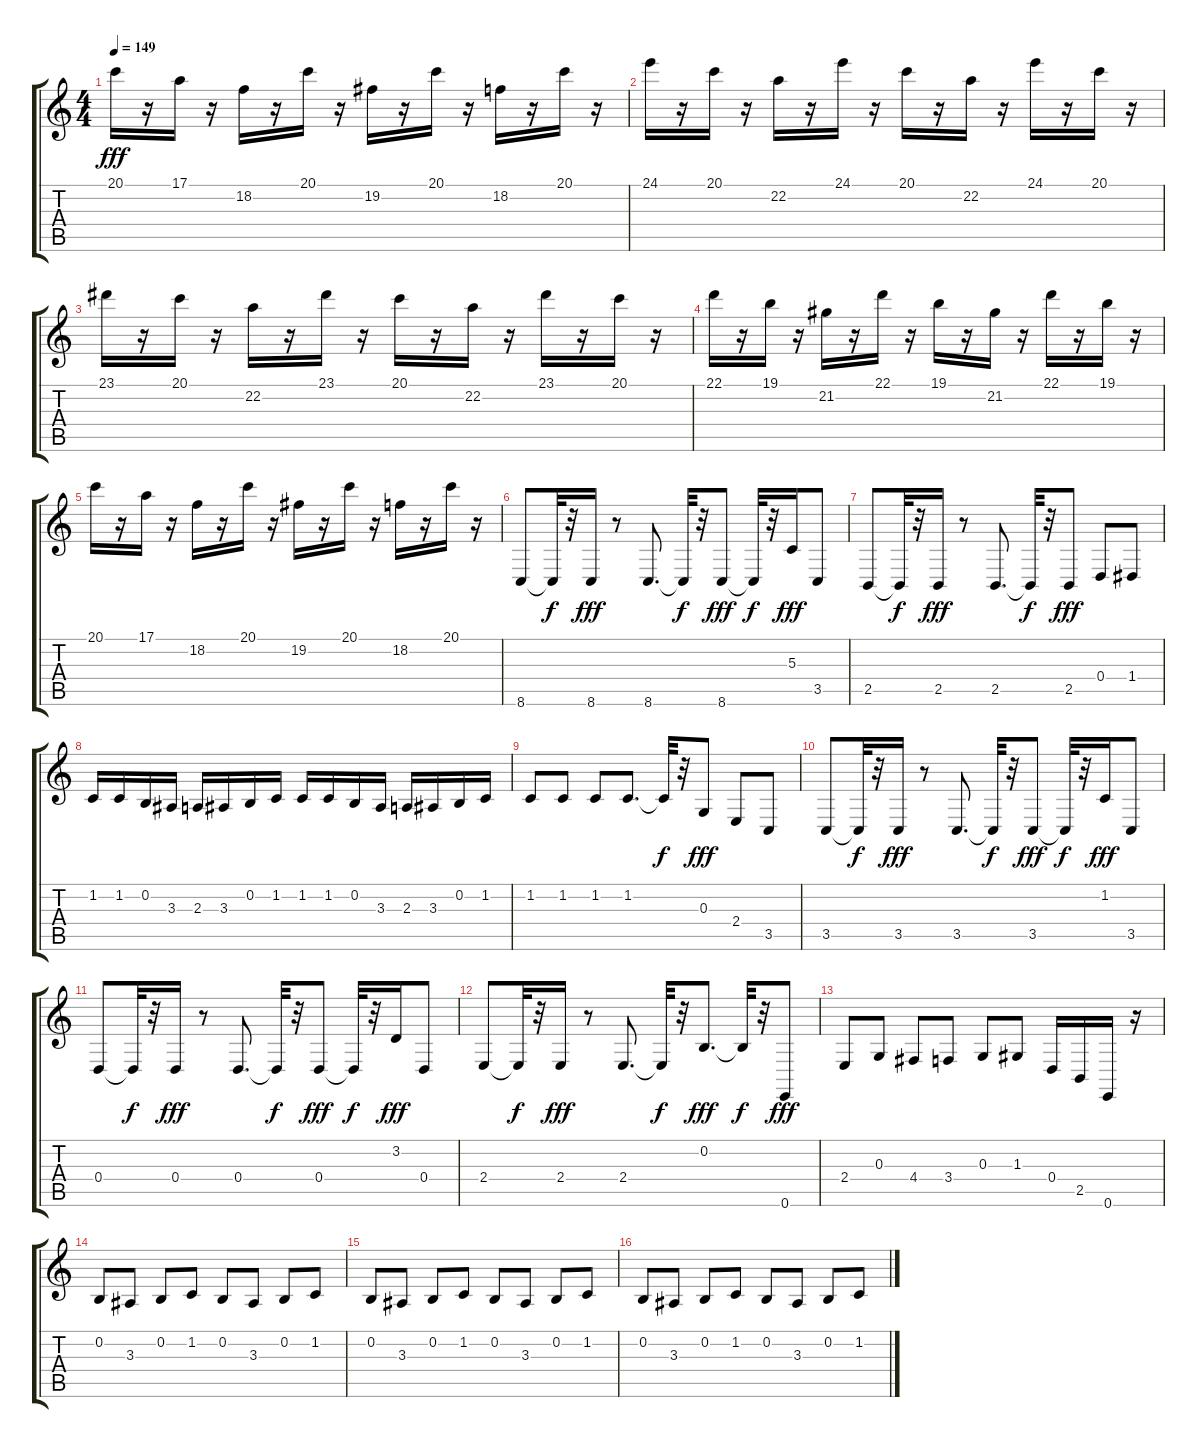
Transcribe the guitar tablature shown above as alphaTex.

\track "" {instrument lead8bassandlead}
\staff {score tabs}
\tuning (E4 B3 G3 D3 A2 E2) {hide}
\ts (4 4)
\tempo 149
\clef g2
\ks c
20.1.16{dy fff} r.16 17.1.16 r.16 18.2.16 r.16 20.1.16 r.16 19.2.16 r.16 20.1.16 r.16 18.2.16 r.16 20.1.16 r.16 |
24.1.16 r.16 20.1.16 r.16 22.2.16 r.16 24.1.16 r.16 20.1.16 r.16 22.2.16 r.16 24.1.16 r.16 20.1.16 r.16 |
23.1.16 r.16 20.1.16 r.16 22.2.16 r.16 23.1.16 r.16 20.1.16 r.16 22.2.16 r.16 23.1.16 r.16 20.1.16 r.16 |
22.1.16 r.16 19.1.16 r.16 21.2.16 r.16 22.1.16 r.16 19.1.16 r.16 21.2.16 r.16 22.1.16 r.16 19.1.16 r.16 |
20.1.16 r.16 17.1.16 r.16 18.2.16 r.16 20.1.16 r.16 19.2.16 r.16 20.1.16 r.16 18.2.16 r.16 20.1.16 r.16 |
8.6.8 8.6{t}.32{dy f} r.32 8.6.16{dy fff} r.8 8.6.8{d} 8.6{t}.32{dy f} r.32 8.6.8{dy fff} 8.6{t}.32{dy f} r.32 5.3.16{dy fff} 3.5.8 |
2.5.8 2.5{t}.32{dy f} r.32 2.5.16{dy fff} r.8 2.5.8{d} 2.5{t}.32{dy f} r.32 2.5.8{dy fff} 0.4.8 1.4.8 |
1.2.16 1.2.16 0.2.16 3.3.16 2.3.16 3.3.16 0.2.16 1.2.16 1.2.16 1.2.16 0.2.16 3.3.16 2.3.16 3.3.16 0.2.16 1.2.16 |
1.2.8 1.2.8 1.2.8 1.2.8{d} 1.2{t}.32{dy f} r.32 0.3.8{dy fff} 2.4.8 3.5.8 |
3.5.8 3.5{t}.32{dy f} r.32 3.5.16{dy fff} r.8 3.5.8{d} 3.5{t}.32{dy f} r.32 3.5.8{dy fff} 3.5{t}.32{dy f} r.32 1.2.16{dy fff} 3.5.8 |
0.4.8 0.4{t}.32{dy f} r.32 0.4.16{dy fff} r.8 0.4.8{d} 0.4{t}.32{dy f} r.32 0.4.8{dy fff} 0.4{t}.32{dy f} r.32 3.2.16{dy fff} 0.4.8 |
2.4.8 2.4{t}.32{dy f} r.32 2.4.16{dy fff} r.8 2.4.8{d} 2.4{t}.32{dy f} r.32 0.2.8{d dy fff} 0.2{t}.32{dy f} r.32 0.6.8{dy fff} |
2.4.8 0.3.8 4.4.8 3.4.8 0.3.8 1.3.8 0.4.16 2.5.16 0.6.16 r.16 |
0.2.8 3.3.8 0.2.8 1.2.8 0.2.8 3.3.8 0.2.8 1.2.8 |
0.2.8 3.3.8 0.2.8 1.2.8 0.2.8 3.3.8 0.2.8 1.2.8 |
0.2.8 3.3.8 0.2.8 1.2.8 0.2.8 3.3.8 0.2.8 1.2.8
